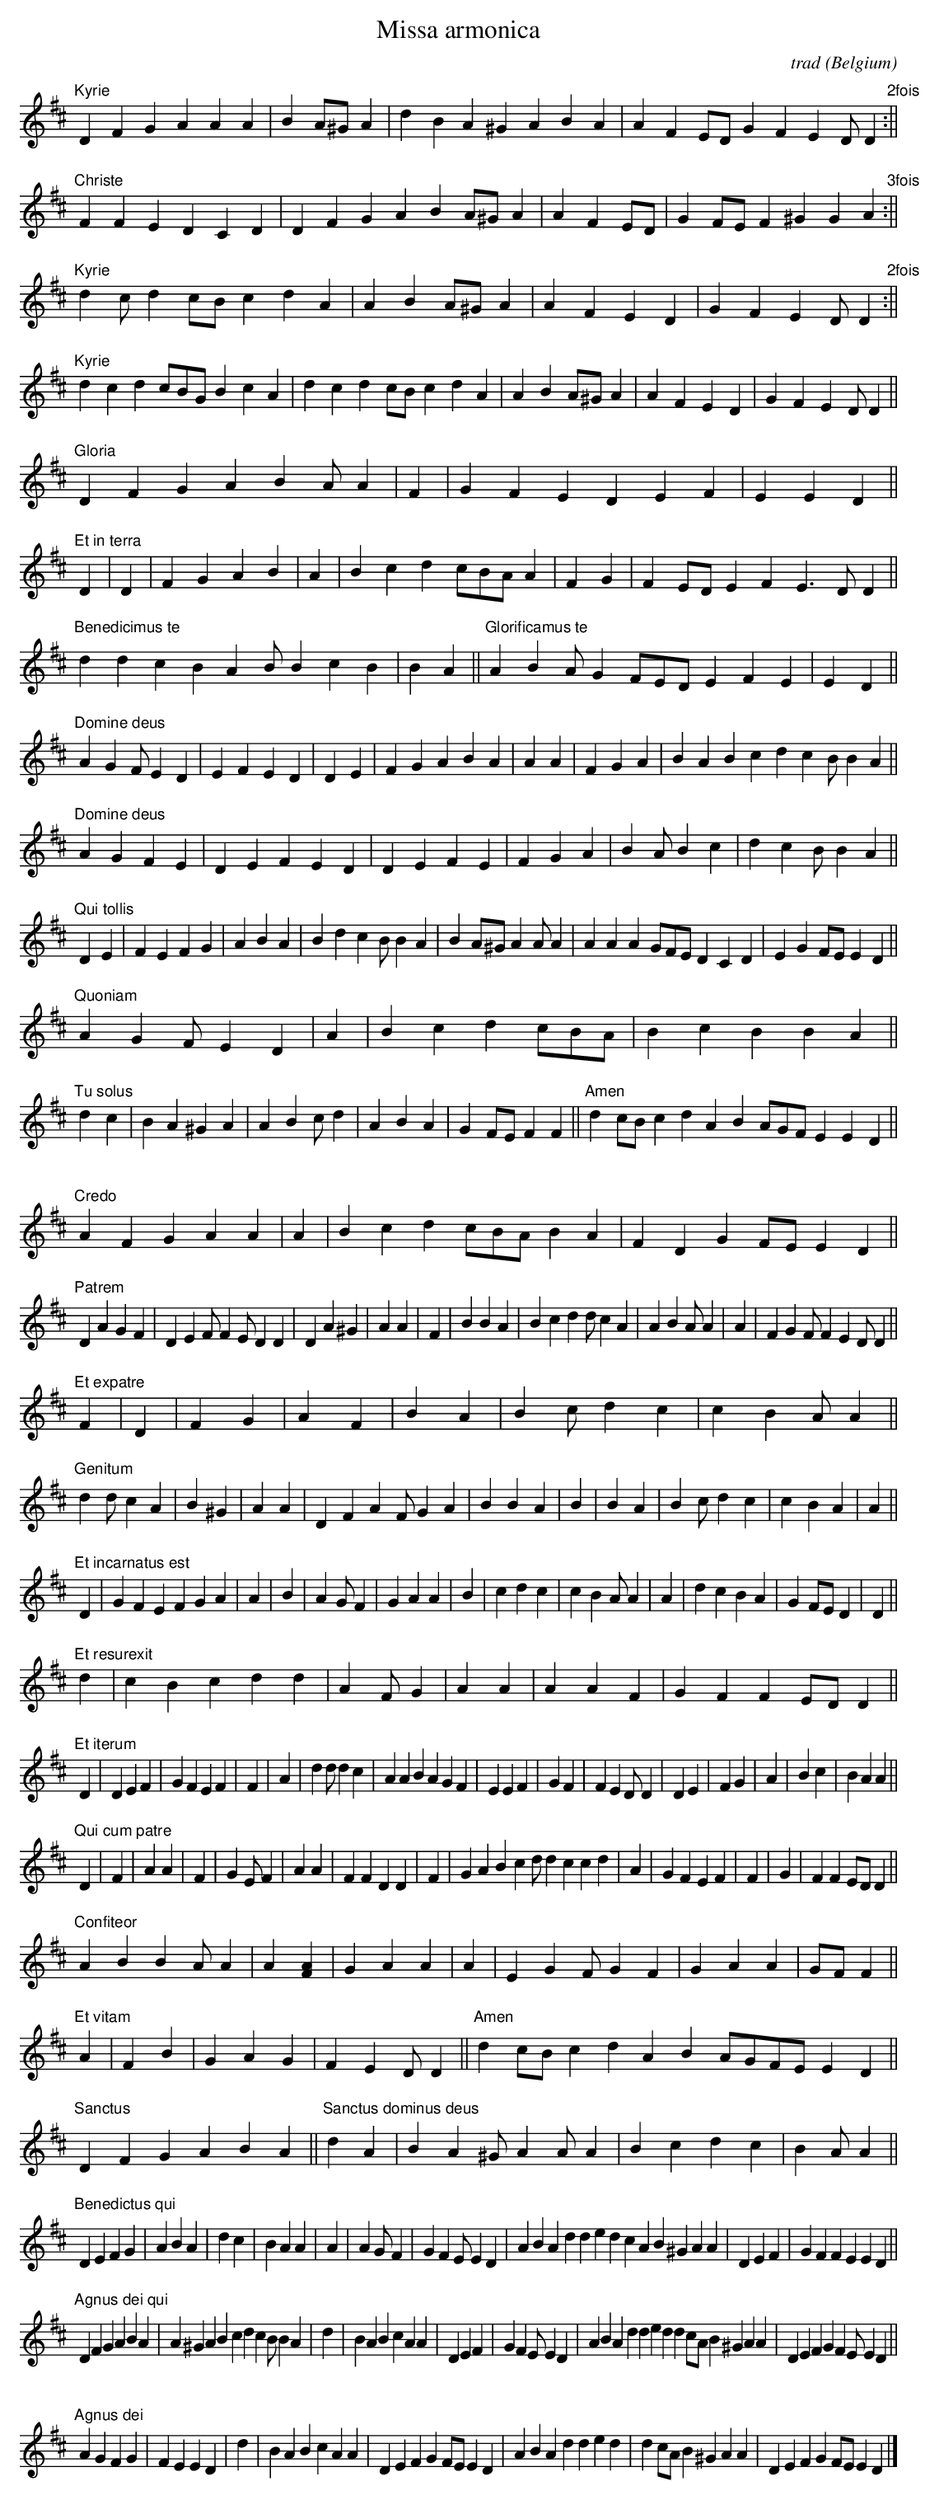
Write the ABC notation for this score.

X:1
T:Missa armonica
C:trad
O:Belgium
M:none
L:1/4
K:Dmaj
"Kyrie"DFGAAA|BA/2^G/2A|dBA^GABA|AFE/2D/2GFED/2D"2fois":||
"Christe"FFEDCD|DFGABA/2^G/2A|AFE/2D/2|GF/2E/2F^GGA"3fois":||
"Kyrie"dc/2dc/2B/2cdA|ABA/2^G/2A|AFED|GFED/2D"2fois":||
"Kyrie"dcdc/2B/2G/2BcA|dcdc/2B/2cdA|ABA/2^G/2A|AFED|GFED/2D||
"Gloria"DFGABA/2A|F|GFEDEF|EED||
"Et in terra"D|D|FGAB|A|Bcdc/2B/2A/2A|FG|FE/2D/2EFE>DD||
"Benedicimus te"ddcBAB/2BcB|BA||"Glorificamus te"ABA/2GF/2E/2D/2EFE|ED||
"Domine deus"AGF/2ED|EFED|DE|FGABA|AA|FGA|BABcdcB/2BA||
"Domine deus"AGFE|DEFED|DEFE|FGA|BA/2Bc|dcB/2BA||
"Qui tollis"DE|FEFG|ABA|BdcB/2BA|BA/2^G/2AA/2A|AAAG/2F/2E/2DCD|EGF/2E/2ED||
"Quoniam"AGF/2ED|A|Bcdc/2B/2A/2|BcBBA||
"Tu solus"dc|BA^GA|ABc/2d|ABA|GF/2E/2FF||"Amen"dc/2B/2cdABA/2G/2F/2EED||
"Credo"AFGAA|A|Bcdc/2B/2A/2BA|FDGF/2E/2ED||
"Patrem"DAGF|DEF/2FE/2DD|DA^G|AA|F|BBA|Bcdd/2cA|ABA/2A|A|FGF/2FED/2D||
"Et expatre"F|D|FG|AF|BA|Bc/2dc|cBA/2A||
"Genitum"dd/2cA|B^G|AA|DFAF/2GA|BBA|B|BA|Bc/2dc|cBA|A||
"Et incarnatus est"D|GFEFGA|A|B|AG/2F|GAA|B|cdc|cBA/2A|A|dcBA|GF/2E/2D|D||
"Et resurexit"d|cBcdd|AF/2G|AA|AAF|GFFE/2D/2D||
"Et iterum"D|DEF|GFEF|F|A|dd/2dc|AABAGF|EEF|GF|FED/2D|DE|FG|A|Bc|BAA||
"Qui cum patre"D|F|AA|F|GE/2F|AA|FFDD|F|GABcd/2dccd|A|GFEF|F|G|FFE/2D/2D||
"Confiteor"ABBA/2A|A[FA]|GAA|A|EGF/2GF|GAA|G/2F/2F||
"Et vitam"A|FB|GAG|FED/2D||"Amen"dc/2B/2cdABA/2G/2F/2E/2ED||
"Sanctus"DFGABA||"Sanctus dominus deus"dA|BA^G/2AA/2A|Bcdc|BA/2A||
"Benedictus qui"DEFG|ABA|dc|BAA|A|AG/2F|GFE/2ED|ABAddedcAB^GAA|DEF|GFFEED||
"Agnus dei qui"DFGABA|A^GABcdcB/2BA|d|BABcAA|DEF|GFE/2ED|ABAddeddc/2A/2B^GAA|DEFGFE/2ED||
"Agnus dei"AGFG|FEED|d|BABcAA|DEFGF/2E/2ED|ABAdded|dc/2A/2B^GAA|DEFGF/2E/2ED|]
